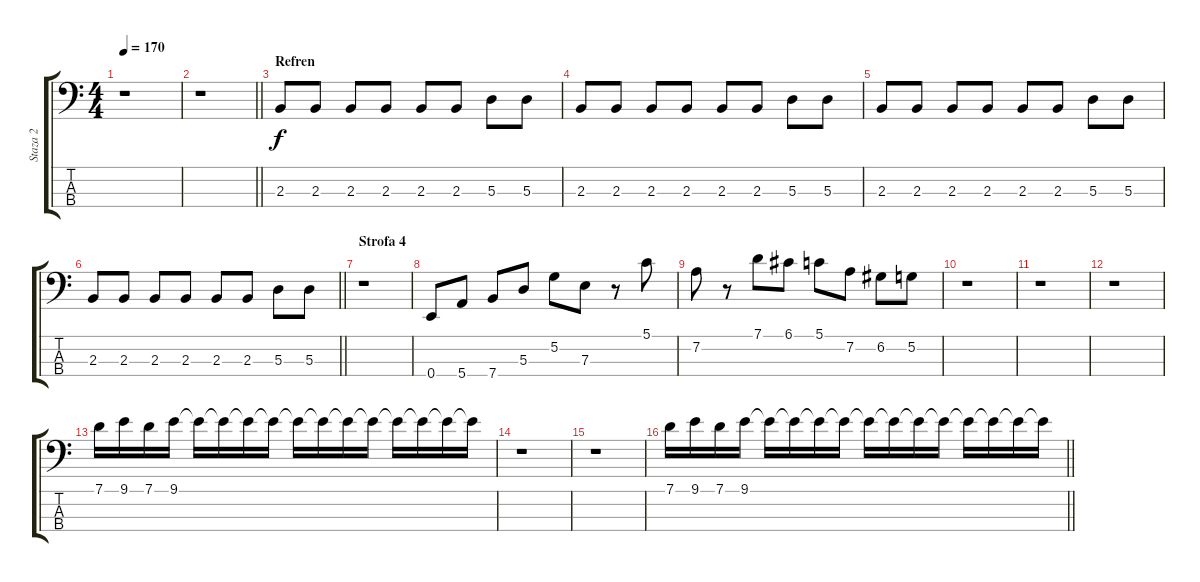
\track ("Staza 2" "Staza 2") {instrument electricbasspick}
\staff {score tabs}
\tuning (G2 D2 A1 E1) {hide}
\ts (4 4)
\tempo 170
\clef f4
\ks c
r.1{dy f} |
\barLineRight lightlight
r.1 |
\section ("" "Refren")
2.3.8 2.3.8 2.3.8 2.3.8 2.3.8 2.3.8 5.3.8 5.3.8 |
2.3.8 2.3.8 2.3.8 2.3.8 2.3.8 2.3.8 5.3.8 5.3.8 |
2.3.8 2.3.8 2.3.8 2.3.8 2.3.8 2.3.8 5.3.8 5.3.8 |
\barLineRight lightlight
2.3.8 2.3.8 2.3.8 2.3.8 2.3.8 2.3.8 5.3.8 5.3.8 |
\section ("" "Strofa 4")
r.1 |
0.4.8 5.4.8 7.4.8 5.3.8 5.2.8 7.3.8 r.8 5.1.8 |
7.2.8 r.8 7.1.8 6.1.8 5.1.8 7.2.8 6.2.8 5.2.8 |
r.1 |
r.1 |
r.1 |
7.1.16 9.1.16 7.1.16 9.1.16 9.1{t}.16 9.1{t}.16 9.1{t}.16 9.1{t}.16 9.1{t}.16 9.1{t}.16 9.1{t}.16 9.1{t}.16 9.1{t}.16 9.1{t}.16 9.1{t}.16 9.1{t}.16 |
r.1 |
r.1 |
\barLineRight lightlight
7.1.16 9.1.16 7.1.16 9.1.16 9.1{t}.16 9.1{t}.16 9.1{t}.16 9.1{t}.16 9.1{t}.16 9.1{t}.16 9.1{t}.16 9.1{t}.16 9.1{t}.16 9.1{t}.16 9.1{t}.16 9.1{t}.16
